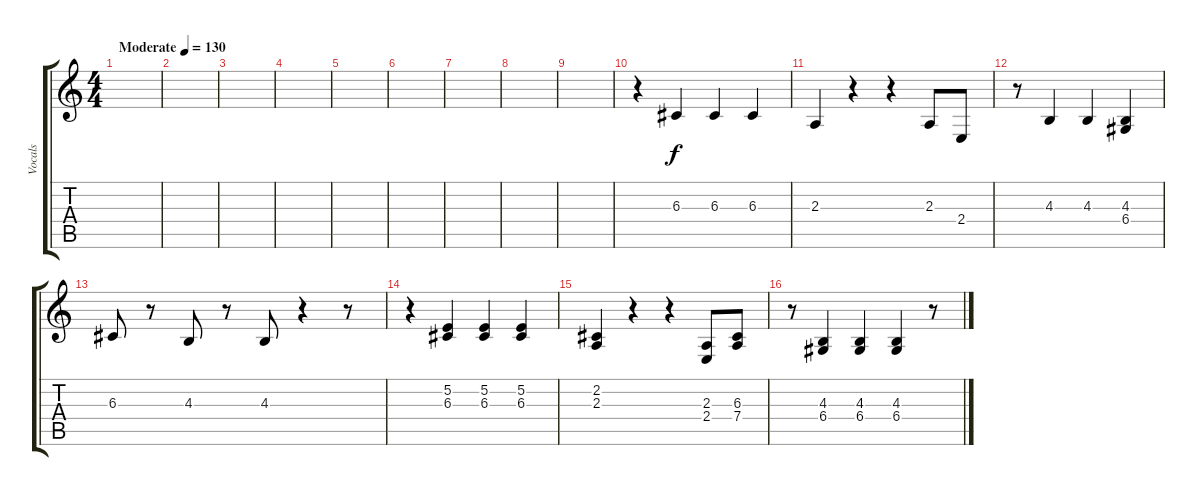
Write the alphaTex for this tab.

\track ("Vocals" "Vocals") {instrument lead6voice}
\staff {score tabs}
\tuning (E4 B3 G3 D3 A2 E2) {hide}
\ts (4 4)
\tempo (130 "Moderate")
\clef g2
\ks c
|
|
|
|
|
|
|
|
|
r.4 6.3.4 6.3.4 6.3.4 |
2.3.4 r.4 r.4 2.3.8 2.4.8 |
r.8 4.3.4 4.3.4 (4.3 6.4).4 |
6.3.8 r.8 4.3.8 r.8 4.3.8 r.4 r.8 |
r.4 (5.2 6.3).4 (5.2 6.3).4 (5.2 6.3).4 |
(2.2 2.3).4 r.4 r.4 (2.3 2.4).8 (6.3 7.4).8 |
r.8 (4.3 6.4).4 (4.3 6.4).4 (4.3 6.4).4 r.8
